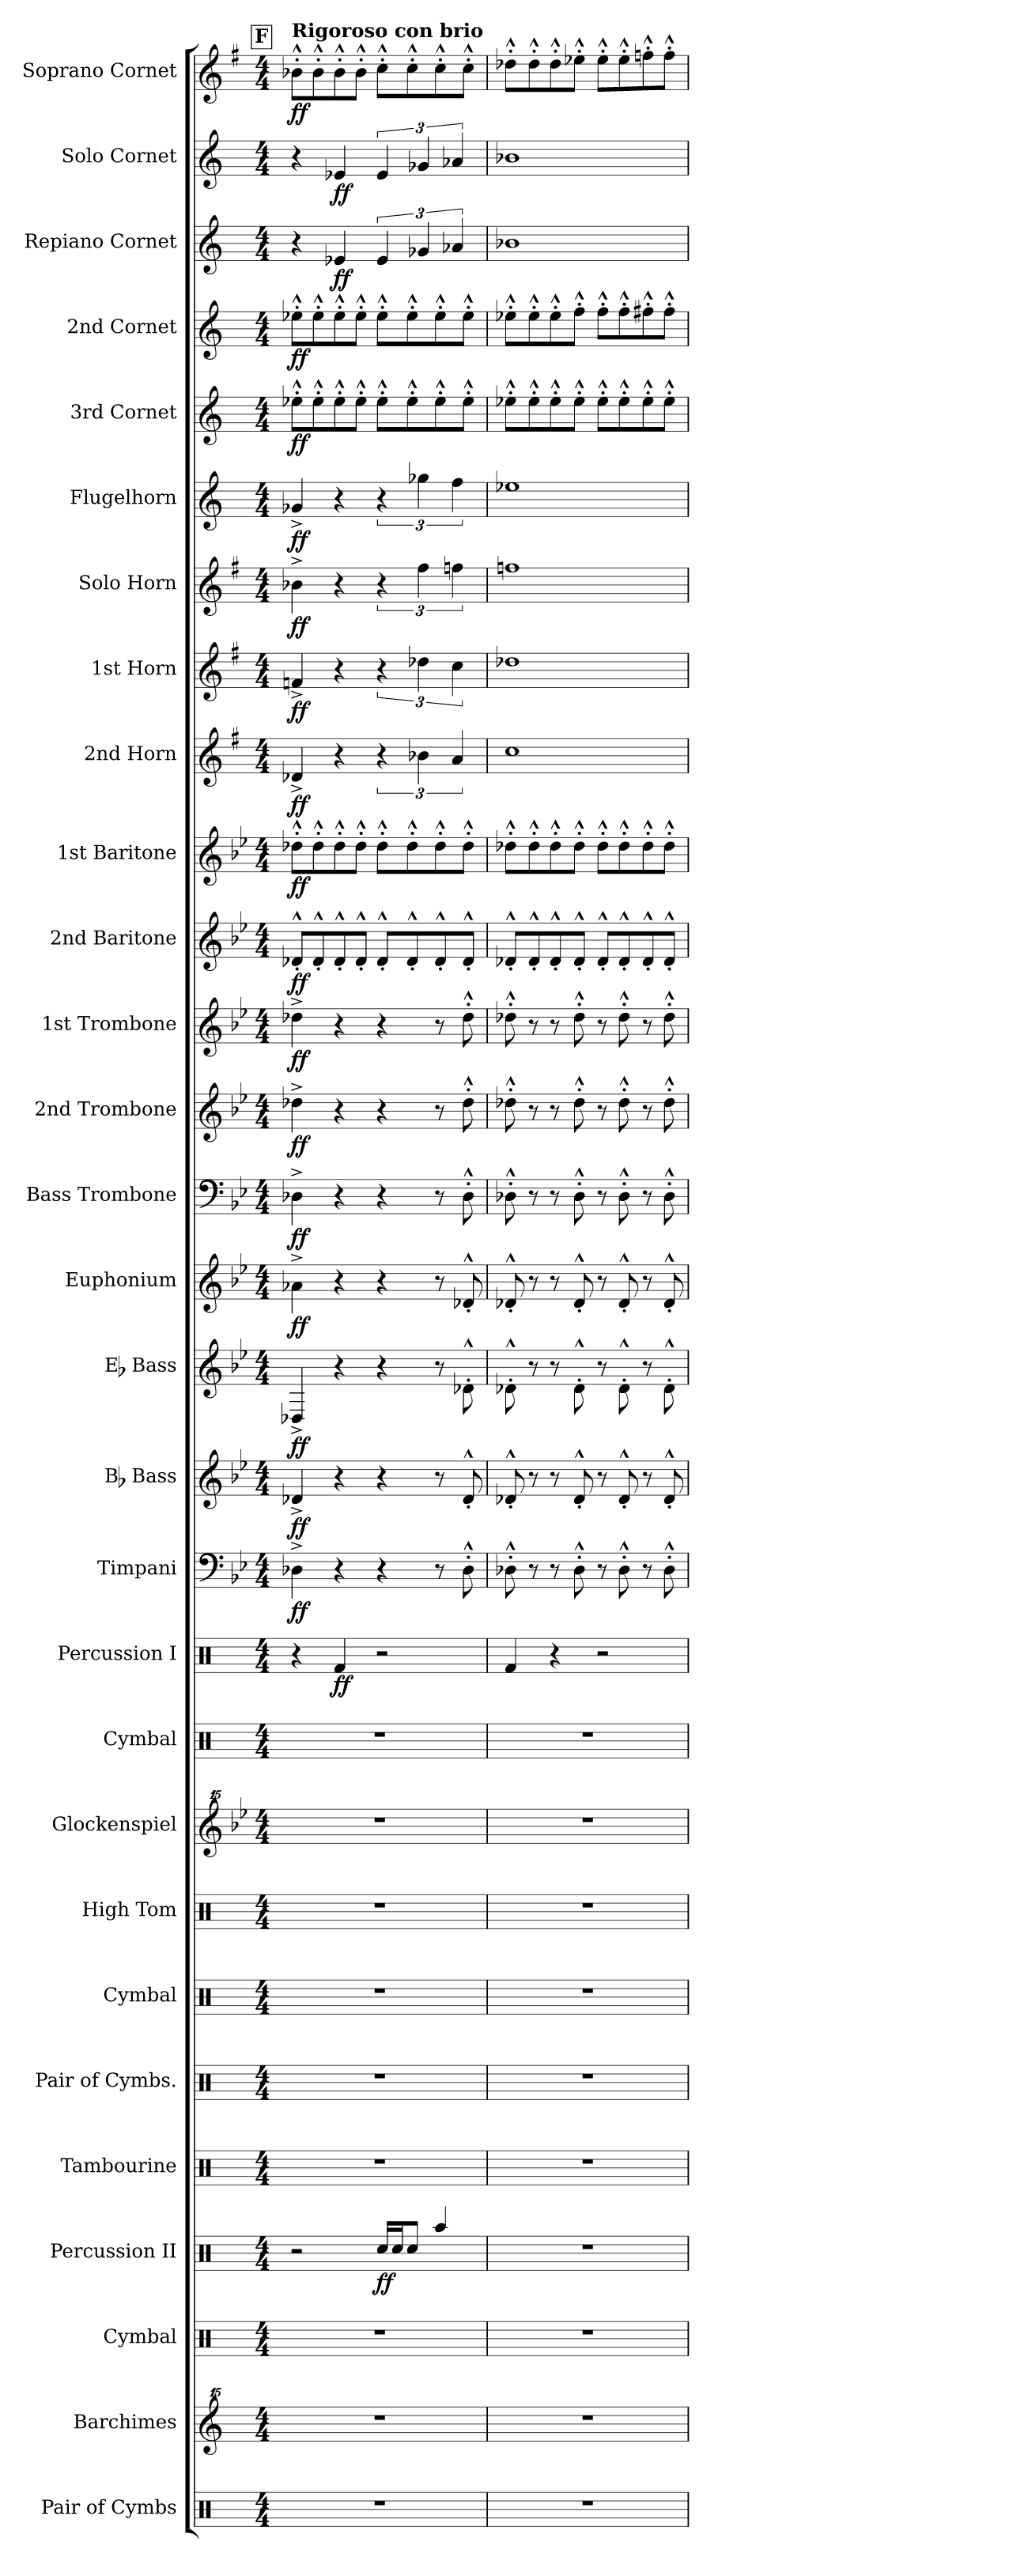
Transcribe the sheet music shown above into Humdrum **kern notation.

**kern	**kern	**kern	**kern	**dynam	**kern	**kern	**kern	**kern	**kern	**kern	**kern	**dynam	**kern	**dynam	**kern	**dynam	**kern	**dynam	**kern	**dynam	**kern	**dynam	**kern	**dynam	**kern	**dynam	**kern	**dynam	**kern	**dynam	**kern	**dynam	**kern	**dynam	**kern	**dynam	**kern	**dynam	**kern	**dynam	**kern	**dynam	**kern	**dynam	**kern	**dynam	**kern	**dynam
*part29	*part28	*part27	*part26	*part26	*part25	*part24	*part23	*part22	*part21	*part20	*part19	*part19	*part18	*part18	*part17	*part17	*part16	*part16	*part15	*part15	*part14	*part14	*part13	*part13	*part12	*part12	*part11	*part11	*part10	*part10	*part9	*part9	*part8	*part8	*part7	*part7	*part6	*part6	*part5	*part5	*part4	*part4	*part3	*part3	*part2	*part2	*part1	*part1
*staff29	*staff28	*staff27	*staff26	*staff26	*staff25	*staff24	*staff23	*staff22	*staff21	*staff20	*staff19	*staff19	*staff18	*staff18	*staff17	*staff17	*staff16	*staff16	*staff15	*staff15	*staff14	*staff14	*staff13	*staff13	*staff12	*staff12	*staff11	*staff11	*staff10	*staff10	*staff9	*staff9	*staff8	*staff8	*staff7	*staff7	*staff6	*staff6	*staff5	*staff5	*staff4	*staff4	*staff3	*staff3	*staff2	*staff2	*staff1	*staff1
*I"Pair of Cymbs	*I"Barchimes	*I"Cymbal	*I"Percussion II	*	*I"Tambourine	*I"Pair of Cymbs.	*I"Cymbal	*I"High Tom	*I"Glockenspiel	*I"Cymbal	*I"Percussion I	*	*I"Timpani	*	*I"Bb Bass	*	*I"Eb Bass	*	*I"Euphonium	*	*I"Bass Trombone	*	*I"2nd Trombone	*	*I"1st Trombone	*	*I"2nd Baritone	*	*I"1st Baritone	*	*I"2nd Horn	*	*I"1st Horn	*	*I"Solo Horn	*	*I"Flugelhorn	*	*I"3rd Cornet	*	*I"2nd Cornet	*	*I"Repiano Cornet	*	*I"Solo Cornet	*	*I"Soprano Cornet	*
*I'Pair Cym.	*I'Bachm.	*I'Cym.	*I'Perc. II	*	*I'Tamb.	*I'Pair Cym.	*I'Cym.	*I'H. To.	*I'Glk.	*I'Cym.	*I'Perc. I	*	*I'Timp.	*	*I'Bb Bass	*	*I'Eb Bass	*	*I'Euph.	*	*I'B. Trb.	*	*I'2nd Trb.	*	*I'1st Trb.	*	*I'2nd Bar.	*	*I'1st Bar.	*	*I'2nd Hn.	*	*I'1st Hn.	*	*I'Solo Hn.	*	*I'Flugel.	*	*I'3rd Cnt.	*	*I'2nd Cnt.	*	*I'Rep. Cnt.	*	*I'Solo Cnt.	*	*I'Sop. Cnt.	*
*clefX	*clefG^^2	*clefX	*clefX	*	*clefX	*clefX	*clefX	*clefX	*clefG^^2	*clefX	*clefX	*	*clefF4	*	*clefG2	*	*clefG2	*	*clefG2	*	*clefF4	*	*clefG2	*	*clefG2	*	*clefG2	*	*clefG2	*	*clefG2	*	*clefG2	*	*clefG2	*	*clefG2	*	*clefG2	*	*clefG2	*	*clefG2	*	*clefG2	*	*clefG2	*
*	*	*	*	*	*	*	*	*	*	*	*	*	*	*	*ITrd15c26	*	*ITrd12c21	*	*ITrd8c14	*	*	*	*ITrd8c14	*	*ITrd8c14	*	*ITrd8c14	*	*ITrd8c14	*	*ITrd5c9	*	*ITrd5c9	*	*ITrd5c9	*	*ITrd1c2	*	*ITrd1c2	*	*ITrd1c2	*	*ITrd1c2	*	*ITrd1c2	*	*ITrd-2c-3	*
*k[]	*k[]	*k[]	*k[]	*	*k[]	*k[]	*k[]	*k[]	*k[b-e-]	*k[]	*k[]	*	*k[b-e-]	*	*k[b-e-]	*	*k[b-e-]	*	*k[b-e-]	*	*k[b-e-]	*	*k[b-e-]	*	*k[b-e-]	*	*k[b-e-]	*	*k[b-e-]	*	*k[b-e-]	*	*k[b-e-]	*	*k[b-e-]	*	*k[b-e-]	*	*k[b-e-]	*	*k[b-e-]	*	*k[b-e-]	*	*k[b-e-]	*	*k[b-e-]	*
*M4/4	*M4/4	*M4/4	*M4/4	*	*M4/4	*M4/4	*M4/4	*M4/4	*M4/4	*M4/4	*M4/4	*	*M4/4	*	*M4/4	*	*M4/4	*	*M4/4	*	*M4/4	*	*M4/4	*	*M4/4	*	*M4/4	*	*M4/4	*	*M4/4	*	*M4/4	*	*M4/4	*	*M4/4	*	*M4/4	*	*M4/4	*	*M4/4	*	*M4/4	*	*M4/4	*
*MM132	*MM132	*MM132	*MM132	*	*MM132	*MM132	*MM132	*MM132	*MM132	*MM132	*MM132	*	*MM132	*	*MM132	*	*MM132	*	*MM132	*	*MM132	*	*MM132	*	*MM132	*	*MM132	*	*MM132	*	*MM132	*	*MM132	*	*MM132	*	*MM132	*	*MM132	*	*MM132	*	*MM132	*	*MM132	*	*MM132	*
!!LO:REH:place=s1:a:B:fs=14.2249:t=F
=59	=59	=59	=59	=59	=59	=59	=59	=59	=59	=59	=59	=59	=59	=59	=59	=59	=59	=59	=59	=59	=59	=59	=59	=59	=59	=59	=59	=59	=59	=59	=59	=59	=59	=59	=59	=59	=59	=59	=59	=59	=59	=59	=59	=59	=59	=59	=59	=59
!	!	!	!	!	!	!	!	!	!	!	!	!	!	!	!	!	!	!	!	!	!	!	!	!	!	!	!	!	!	!	!	!	!	!	!	!	!	!	!	!	!	!	!	!	!	!	!LO:TX:a:B:t=Rigoroso con brio	!
!	!	!	!	!	!	!	!	!	!	!	!	!	!	!LO:DY:b	!	!LO:DY:b	!	!LO:DY:b	!	!LO:DY:b	!	!LO:DY:b	!	!LO:DY:b	!	!LO:DY:b	!	!LO:DY:b	!	!LO:DY:b	!	!LO:DY:b	!	!LO:DY:b	!	!LO:DY:b	!	!LO:DY:b	!	!LO:DY:b	!	!LO:DY:b	!	!	!	!	!	!LO:DY:b
1r	1r	1r	2r	.	1r	1r	1r	1r	1r	1r	4r	.	4D-X^\	ff	4DD-X^/	ff	4DD-X^/	ff	4A-X^\	ff	4D-X^\	ff	4d-X^\	ff	4d-X^\	ff	8D-X^^'/L	ff	8d-X^^'\L	ff	4F-X^/	ff	4A-X^/	ff	4d-X^\	ff	4f-X^/	ff	8dd-X^^'\L	ff	8dd-X^^'\L	ff	4r	.	4r	.	8dd-X^^'\L	ff
.	.	.	.	.	.	.	.	.	.	.	.	.	.	.	.	.	.	.	.	.	.	.	.	.	.	.	8D-^^'/	.	8d-^^'\	.	.	.	.	.	.	.	.	.	8dd-^^'\	.	8dd-^^'\	.	.	.	.	.	8dd-^^'\	.
!	!	!	!	!	!	!	!	!	!	!	!	!LO:DY:b	!	!	!	!	!	!	!	!	!	!	!	!	!	!	!	!	!	!	!	!	!	!	!	!	!	!	!	!	!	!	!	!LO:DY:b	!	!LO:DY:b	!	!
.	.	.	.	.	.	.	.	.	.	.	4Rf/	ff	4r	.	4r	.	4r	.	4r	.	4r	.	4r	.	4r	.	8D-^^'/	.	8d-^^'\	.	4r	.	4r	.	4r	.	4r	.	8dd-^^'\	.	8dd-^^'\	.	4d-X/	ff	4d-X/	ff	8dd-^^'\	.
.	.	.	.	.	.	.	.	.	.	.	.	.	.	.	.	.	.	.	.	.	.	.	.	.	.	.	8D-^^'/J	.	8d-^^'\J	.	.	.	.	.	.	.	.	.	8dd-^^'\J	.	8dd-^^'\J	.	.	.	.	.	8dd-^^'\J	.
!	!	!	!	!LO:DY:b	!	!	!	!	!	!	!	!	!	!	!	!	!	!	!	!	!	!	!	!	!	!	!	!	!	!	!	!	!	!	!	!	!	!	!	!	!	!	!	!	!	!	!	!
.	.	.	16Rcc/LL	ff	.	.	.	.	.	.	2r	.	4r	.	4r	.	4r	.	4r	.	4r	.	4r	.	4r	.	8D-^^'/L	.	8d-^^'\L	.	6r	.	6r	.	6r	.	6r	.	8dd-^^'\L	.	8dd-^^'\L	.	6d-/	.	6d-/	.	8ee-^^'\L	.
.	.	.	16Rcc/J	.	.	.	.	.	.	.	.	.	.	.	.	.	.	.	.	.	.	.	.	.	.	.	.	.	.	.	.	.	.	.	.	.	.	.	.	.	.	.	.	.	.	.	.	.
.	.	.	8Rcc/J	.	.	.	.	.	.	.	.	.	.	.	.	.	.	.	.	.	.	.	.	.	.	.	8D-^^'/	.	8d-^^'\	.	.	.	.	.	.	.	.	.	8dd-^^'\	.	8dd-^^'\	.	.	.	.	.	8ee-^^'\	.
.	.	.	.	.	.	.	.	.	.	.	.	.	.	.	.	.	.	.	.	.	.	.	.	.	.	.	.	.	.	.	6d-X\	.	6f-X\	.	6a\	.	6ff-X\	.	.	.	.	.	6f-X/	.	6f-X/	.	.	.
.	.	.	4Raa/	.	.	.	.	.	.	.	.	.	8r	.	8r	.	8r	.	8r	.	8r	.	8r	.	8r	.	8D-^^'/	.	8d-^^'\	.	.	.	.	.	.	.	.	.	8dd-^^'\	.	8dd-^^'\	.	.	.	.	.	8ee-^^'\	.
.	.	.	.	.	.	.	.	.	.	.	.	.	.	.	.	.	.	.	.	.	.	.	.	.	.	.	.	.	.	.	6c/	.	6e-\	.	6a-X\	.	6ee-\	.	.	.	.	.	6g-X/	.	6g-X/	.	.	.
.	.	.	.	.	.	.	.	.	.	.	.	.	8D-^^'\	.	8DD-^^'/	.	8D-X^^'\	.	8D-X^^'/	.	8D-^^'\	.	8d-^^'\	.	8d-^^'\	.	8D-^^'/J	.	8d-^^'\J	.	.	.	.	.	.	.	.	.	8dd-^^'\J	.	8dd-^^'\J	.	.	.	.	.	8ee-^^'\J	.
=60	=60	=60	=60	=60	=60	=60	=60	=60	=60	=60	=60	=60	=60	=60	=60	=60	=60	=60	=60	=60	=60	=60	=60	=60	=60	=60	=60	=60	=60	=60	=60	=60	=60	=60	=60	=60	=60	=60	=60	=60	=60	=60	=60	=60	=60	=60	=60	=60
1r	1r	1r	1r	.	1r	1r	1r	1r	1r	1r	4Rf/	.	8D-X^^'\	.	8DD-X^^'/	.	8D-X^^'\	.	8D-X^^'/	.	8D-X^^'\	.	8d-X^^'\	.	8d-X^^'\	.	8D-X^^'/L	.	8d-X^^'\L	.	1e-	.	1f-X	.	1a-X	.	1dd-X	.	8dd-X^^'\L	.	8dd-X^^'\L	.	1a-X	.	1a-X	.	8ff-X^^'\L	.
.	.	.	.	.	.	.	.	.	.	.	.	.	8r	.	8r	.	8r	.	8r	.	8r	.	8r	.	8r	.	8D-^^'/	.	8d-^^'\	.	.	.	.	.	.	.	.	.	8dd-^^'\	.	8dd-^^'\	.	.	.	.	.	8ff-^^'\	.
.	.	.	.	.	.	.	.	.	.	.	4r	.	8r	.	8r	.	8r	.	8r	.	8r	.	8r	.	8r	.	8D-^^'/	.	8d-^^'\	.	.	.	.	.	.	.	.	.	8dd-^^'\	.	8dd-^^'\	.	.	.	.	.	8ff-^^'\	.
.	.	.	.	.	.	.	.	.	.	.	.	.	8D-^^'\	.	8DD-^^'/	.	8D-^^'\	.	8D-^^'/	.	8D-^^'\	.	8d-^^'\	.	8d-^^'\	.	8D-^^'/J	.	8d-^^'\J	.	.	.	.	.	.	.	.	.	8dd-^^'\J	.	8ee-^^'\J	.	.	.	.	.	8gg-X^^'\J	.
.	.	.	.	.	.	.	.	.	.	.	2r	.	8r	.	8r	.	8r	.	8r	.	8r	.	8r	.	8r	.	8D-^^'/L	.	8d-^^'\L	.	.	.	.	.	.	.	.	.	8dd-^^'\L	.	8ee-^^'\L	.	.	.	.	.	8gg-^^'\L	.
.	.	.	.	.	.	.	.	.	.	.	.	.	8D-^^'\	.	8DD-^^'/	.	8D-^^'\	.	8D-^^'/	.	8D-^^'\	.	8d-^^'\	.	8d-^^'\	.	8D-^^'/	.	8d-^^'\	.	.	.	.	.	.	.	.	.	8dd-^^'\	.	8ee-^^'\	.	.	.	.	.	8gg-^^'\	.
.	.	.	.	.	.	.	.	.	.	.	.	.	8r	.	8r	.	8r	.	8r	.	8r	.	8r	.	8r	.	8D-^^'/	.	8d-^^'\	.	.	.	.	.	.	.	.	.	8dd-^^'\	.	8een^^'\	.	.	.	.	.	8aa-X^^'\	.
.	.	.	.	.	.	.	.	.	.	.	.	.	8D-^^'\	.	8DD-^^'/	.	8D-^^'\	.	8D-^^'/	.	8D-^^'\	.	8d-^^'\	.	8d-^^'\	.	8D-^^'/J	.	8d-^^'\J	.	.	.	.	.	.	.	.	.	8dd-^^'\J	.	8ee^^'\J	.	.	.	.	.	8aa-^^'\J	.
=	=	=	=	=	=	=	=	=	=	=	=	=	=	=	=	=	=	=	=	=	=	=	=	=	=	=	=	=	=	=	=	=	=	=	=	=	=	=	=	=	=	=	=	=	=	=	=	=
*-	*-	*-	*-	*-	*-	*-	*-	*-	*-	*-	*-	*-	*-	*-	*-	*-	*-	*-	*-	*-	*-	*-	*-	*-	*-	*-	*-	*-	*-	*-	*-	*-	*-	*-	*-	*-	*-	*-	*-	*-	*-	*-	*-	*-	*-	*-	*-	*-
